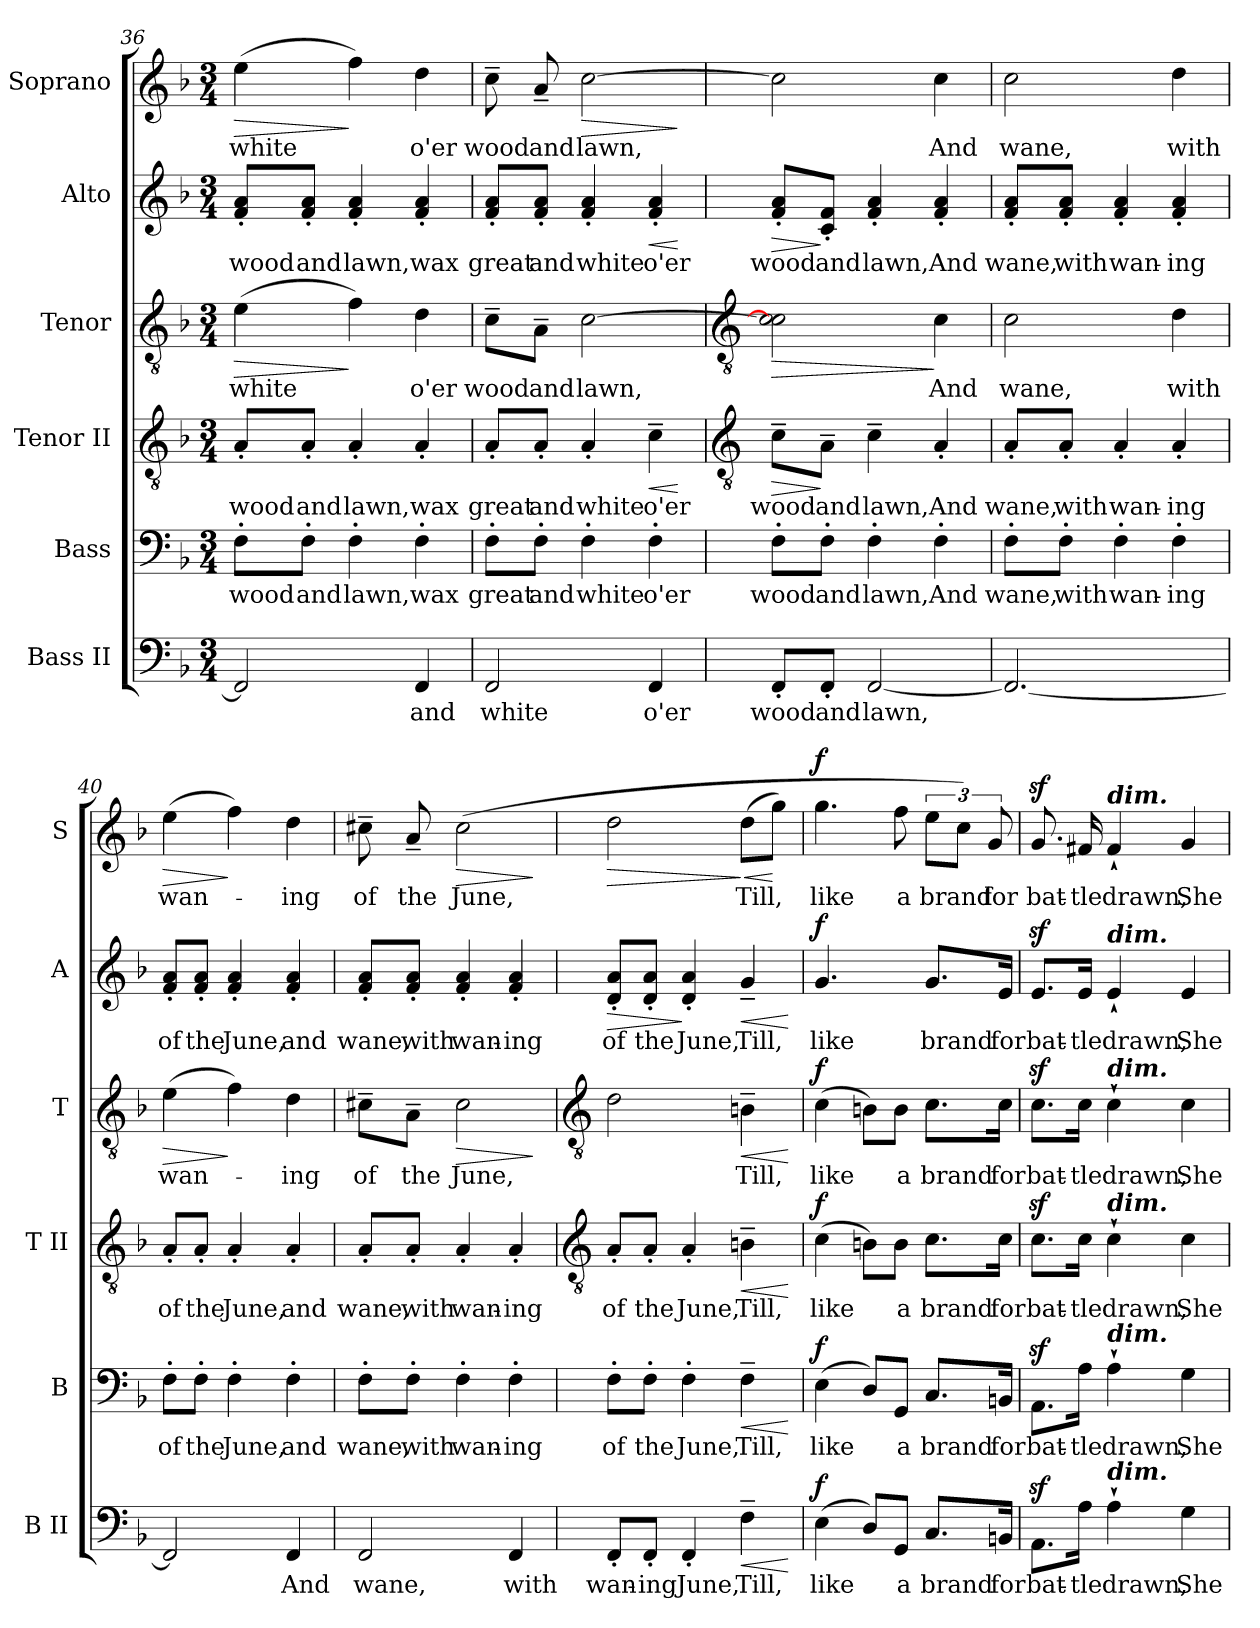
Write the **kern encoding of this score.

**kern	**text	**dynam	**kern	**text	**dynam	**kern	**text	**dynam	**kern	**text	**dynam	**kern	**text	**dynam	**kern	**text	**dynam
*part6	*part6	*part6	*part5	*part5	*part5	*part4	*part4	*part4	*part3	*part3	*part3	*part2	*part2	*part2	*part1	*part1	*part1
*staff6	*staff6	*staff6	*staff5	*staff5	*staff5	*staff4	*staff4	*staff4	*staff3	*staff3	*staff3	*staff2	*staff2	*staff2	*staff1	*staff1	*staff1
*I"Bass II	*	*	*I"Bass	*	*	*I"Tenor II	*	*	*I"Tenor	*	*	*I"Alto	*	*	*I"Soprano	*	*
*I'B II	*	*	*I'B	*	*	*I'T II	*	*	*I'T	*	*	*I'A	*	*	*I'S	*	*
*clefF4	*	*	*clefF4	*	*	*clefGv2	*	*	*clefGv2	*	*	*clefG2	*	*	*clefG2	*	*
*k[b-]	*	*	*k[b-]	*	*	*k[b-]	*	*	*k[b-]	*	*	*k[b-]	*	*	*k[b-]	*	*
*F:	*	*	*F:	*	*	*F:	*	*	*F:	*	*	*F:	*	*	*F:	*	*
*M3/4	*	*	*M3/4	*	*	*M3/4	*	*	*M3/4	*	*	*M3/4	*	*	*M3/4	*	*
=36	=36	=36	=36	=36	=36	=36	=36	=36	=36	=36	=36	=36	=36	=36	=36	=36	=36
!	!	!	!	!LO:LY:b	!	!	!LO:LY:b	!	!	!LO:LY:b	!LO:HP:b	!	!LO:LY:b	!	!	!LO:LY:b	!LO:HP:b
2FF/]	.	.	8F'\L	wood	.	8A'/L	wood	.	(>4e\	white	>	8f'/ 8a'/L	wood	.	(>4ee\	white	>
!	!	!	!	!LO:LY:b	!	!	!LO:LY:b	!	!	!	!	!	!LO:LY:b	!	!	!	!
.	.	.	8F'\J	and	.	8A'/J	and	.	.	.	.	8f'/ 8a'/J	and	.	.	.	.
!	!	!	!	!LO:LY:b	!	!	!LO:LY:b	!	!	!	!	!	!LO:LY:b	!	!	!	!
.	.	.	4F'\	lawn,	.	4A'/	lawn,	.	4f\)	.	]	4f/' 4a/'	lawn,	.	4ff\)	.	]
!	!LO:LY:b	!	!	!LO:LY:b	!	!	!LO:LY:b	!	!	!LO:LY:b	!	!	!LO:LY:b	!	!	!LO:LY:b	!
4FF/	and	.	4F'\	wax	.	4A'/	wax	.	4d\	o'er	.	4f/' 4a/'	wax	.	4dd\	o'er	.
=37	=37	=37	=37	=37	=37	=37	=37	=37	=37	=37	=37	=37	=37	=37	=37	=37	=37
!	!LO:LY:b	!	!	!LO:LY:b	!	!	!LO:LY:b	!	!	!LO:LY:b	!	!	!LO:LY:b	!	!	!LO:LY:b	!
2FF/	white	.	8F'\L	great	.	8A'/L	great	.	8c~\L	wood	.	8f'/ 8a'/L	great	.	8cc~\	wood	.
!	!	!	!	!LO:LY:b	!	!	!LO:LY:b	!	!	!LO:LY:b	!	!	!LO:LY:b	!	!	!LO:LY:b	!
.	.	.	8F'\J	and	.	8A'/J	and	.	8A~\J	and	.	8f'/ 8a'/J	and	.	8a~/	and	.
!	!	!	!	!LO:LY:b	!	!	!LO:LY:b	!	!	!LO:LY:b	!	!	!LO:LY:b	!	!	!LO:LY:b	!LO:HP:b
.	.	.	4F'\	white	.	4A'/	white	.	[2c\	lawn,	.	4f/' 4a/'	white	.	[2cc\	lawn,	>
!	!LO:LY:b	!	!	!LO:LY:b	!	!	!LO:LY:b	!LO:HP:b	!	!	!	!	!LO:LY:b	!LO:HP:b	!	!	!
4FF/	o'er	.	4F'\	o'er	.	4c~\	o'er	<	.	.	.	4f/' 4a/'	o'er	<	.	.	.
.	.	.	.	.	.	.	.	[	.	.	.	.	.	[	.	.	]
!!LO:LB:g=z
=38	=38	=38	=38	=38	=38	=38	=38	=38	=38	=38	=38	=38	=38	=38	=38	=38	=38
*	*	*	*	*	*	*clefGv2	*	*	*clefGv2	*	*	*	*	*	*	*	*
!	!LO:LY:b	!	!	!LO:LY:b	!	!	!LO:LY:b	!LO:HP:b	!	!	!LO:HP:b	!	!LO:LY:b	!LO:HP:b	!	!	!
8FF'/L	wood	.	8F'\L	wood	.	8c~\L	wood	>	2c\] 2c\]	.	>	8f'/ 8a'/L	wood	>	2cc\]	.	.
!	!LO:LY:b	!	!	!LO:LY:b	!	!	!LO:LY:b	!	!	!	!	!	!LO:LY:b	!	!	!	!
8FF'/J	and	.	8F'\J	and	.	8A~\J	and	]	.	.	.	8c'/ 8f'/J	and	]	.	.	.
!	!LO:LY:b	!	!	!LO:LY:b	!	!	!LO:LY:b	!	!	!	!	!	!LO:LY:b	!	!	!	!
[2FF/	lawn,	.	4F'\	lawn,	.	4c~\	lawn,	.	.	.	.	4f/' 4a/'	lawn,	.	.	.	.
!	!	!	!	!LO:LY:b	!	!	!LO:LY:b	!	!	!LO:LY:b	!	!	!LO:LY:b	!	!	!LO:LY:b	!
.	.	.	4F'\	And	.	4A'/	And	.	4c\	And	]	4f/' 4a/'	And	.	4cc\	And	.
=39	=39	=39	=39	=39	=39	=39	=39	=39	=39	=39	=39	=39	=39	=39	=39	=39	=39
!	!	!	!	!LO:LY:b	!	!	!LO:LY:b	!	!	!LO:LY:b	!	!	!LO:LY:b	!	!	!LO:LY:b	!
2.FF/_	.	.	8F'\L	wane,	.	8A'/L	wane,	.	2c\	wane,	.	8f'/ 8a'/L	wane,	.	2cc\	wane,	.
!	!	!	!	!LO:LY:b	!	!	!LO:LY:b	!	!	!	!	!	!LO:LY:b	!	!	!	!
.	.	.	8F'\J	with	.	8A'/J	with	.	.	.	.	8f'/ 8a'/J	with	.	.	.	.
!	!	!	!	!LO:LY:b	!	!	!LO:LY:b	!	!	!	!	!	!LO:LY:b	!	!	!	!
.	.	.	4F'\	wan-	.	4A'/	wan-	.	.	.	.	4f/' 4a/'	wan-	.	.	.	.
!	!	!	!	!LO:LY:b	!	!	!LO:LY:b	!	!	!LO:LY:b	!	!	!LO:LY:b	!	!	!LO:LY:b	!
.	.	.	4F'\	-ing	.	4A'/	-ing	.	4d\	with	.	4f/' 4a/'	-ing	.	4dd\	with	.
=40	=40	=40	=40	=40	=40	=40	=40	=40	=40	=40	=40	=40	=40	=40	=40	=40	=40
!	!	!	!	!LO:LY:b	!	!	!LO:LY:b	!	!	!LO:LY:b	!LO:HP:b	!	!LO:LY:b	!	!	!LO:LY:b	!LO:HP:b
2FF/]	.	.	8F'\L	of	.	8A'/L	of	.	(>4e\	wan-	>	8f'/ 8a'/L	of	.	(>4ee\	wan-	>
!	!	!	!	!LO:LY:b	!	!	!LO:LY:b	!	!	!	!	!	!LO:LY:b	!	!	!	!
.	.	.	8F'\J	the	.	8A'/J	the	.	.	.	.	8f'/ 8a'/J	the	.	.	.	.
!	!	!	!	!LO:LY:b	!	!	!LO:LY:b	!	!	!	!	!	!LO:LY:b	!	!	!	!
.	.	.	4F'\	June,	.	4A'/	June,	.	4f\)	.	]	4f/' 4a/'	June,	.	4ff\)	.	]
!	!LO:LY:b	!	!	!LO:LY:b	!	!	!LO:LY:b	!	!	!LO:LY:b	!	!	!LO:LY:b	!	!	!LO:LY:b	!
4FF/	And	.	4F'\	and	.	4A'/	and	.	4d\	ing	.	4f/' 4a/'	and	.	4dd\	ing	.
=41	=41	=41	=41	=41	=41	=41	=41	=41	=41	=41	=41	=41	=41	=41	=41	=41	=41
!	!LO:LY:b	!	!	!LO:LY:b	!	!	!LO:LY:b	!	!	!LO:LY:b	!	!	!LO:LY:b	!	!	!LO:LY:b	!
2FF/	wane,	.	8F'\L	wane,	.	8A'/L	wane,	.	8c#X~\L	of	.	8f'/ 8a'/L	wane,	.	8cc#X~\	of	.
!	!	!	!	!LO:LY:b	!	!	!LO:LY:b	!	!	!LO:LY:b	!	!	!LO:LY:b	!	!	!LO:LY:b	!
.	.	.	8F'\J	with	.	8A'/J	with	.	8A~\J	the	.	8f'/ 8a'/J	with	.	8a~/	the	.
!	!	!	!	!LO:LY:b	!	!	!LO:LY:b	!	!	!LO:LY:b	!LO:HP:b	!	!LO:LY:b	!	!	!LO:LY:b	!LO:HP:b
.	.	.	4F'\	wan-	.	4A'/	wan-	.	2c#\	June,	>	4f/' 4a/'	wan-	.	(>2cc#\	June,	>
!	!LO:LY:b	!	!	!LO:LY:b	!	!	!LO:LY:b	!	!	!	!	!	!LO:LY:b	!	!	!	!
4FF/	with	.	4F'\	-ing	.	4A'/	-ing	.	.	.	.	4f/' 4a/'	-ing	.	.	.	.
.	.	.	.	.	.	.	.	.	.	.	]	.	.	.	.	.	]
!!LO:LB:g=z
=42	=42	=42	=42	=42	=42	=42	=42	=42	=42	=42	=42	=42	=42	=42	=42	=42	=42
*	*	*	*	*	*	*clefGv2	*	*	*clefGv2	*	*	*	*	*	*	*	*
!	!LO:LY:b	!	!	!LO:LY:b	!	!	!LO:LY:b	!	!	!	!	!	!LO:LY:b	!LO:HP:b	!	!	!LO:HP:b
8FF'/L	wan-	.	8F'\L	of	.	8A'/L	of	.	2d\	.	.	8d'/ 8a'/L	of	>	2dd\	.	>
!	!LO:LY:b	!	!	!LO:LY:b	!	!	!LO:LY:b	!	!	!	!	!	!LO:LY:b	!	!	!	!
8FF'/J	-ing	.	8F'\J	the	.	8A'/J	the	.	.	.	.	8d'/ 8a'/J	the	.	.	.	.
!	!LO:LY:b	!	!	!LO:LY:b	!	!	!LO:LY:b	!	!	!	!	!	!LO:LY:b	!	!	!	!
4FF'/	June,	.	4F'\	June,	.	4A'/	June,	.	.	.	.	4d/' 4a/'	June,	]	.	.	.
!	!LO:LY:b	!LO:HP:b	!	!LO:LY:b	!LO:HP:b	!	!LO:LY:b	!LO:HP:b	!	!LO:LY:b	!LO:HP:b	!	!LO:LY:b	!LO:HP:b	!	!LO:LY:b	!LO:HP:n=1:b
4F~\	Till,	<	4F~\	Till,	<	4Bn~\	Till,	<	4Bn~\	Till,	<	4g~/	Till,	<	(>8dd\L	Till,	] <
.	.	.	.	.	.	.	.	.	.	.	.	.	.	.	8gg\J)	.	[
.	.	[	.	.	[	.	.	[	.	.	[	.	.	[	.	.	.
=43	=43	=43	=43	=43	=43	=43	=43	=43	=43	=43	=43	=43	=43	=43	=43	=43	=43
!	!LO:LY:b	!LO:DY:b	!	!LO:LY:b	!LO:DY:b	!	!LO:LY:b	!LO:DY:b	!	!LO:LY:b	!LO:DY:b	!	!LO:LY:b	!LO:DY:b	!	!LO:LY:b	!LO:DY:b
(<4E\	like	f	(<4E\	like	f	(>4c\	like	f	(>4c\	like	f	4.g/	like	f	4.gg\	like	f
8D/L)	.	.	8D/L)	.	.	8Bn\L)	.	.	8Bn\L)	.	.	.	.	.	.	.	.
!	!LO:LY:b	!	!	!LO:LY:b	!	!	!LO:LY:b	!	!	!LO:LY:b	!	!	!	!	!	!LO:LY:b	!
8GG/J	a	.	8GG/J	a	.	8B\J	a	.	8B\J	a	.	8ryy	.	.	8ff\	a	.
!	!LO:LY:b	!	!	!LO:LY:b	!	!	!LO:LY:b	!	!	!LO:LY:b	!	!	!LO:LY:b	!	!	!LO:LY:b	!
8.C/L	brand	.	8.C/L	brand	.	8.c\L	brand	.	8.c\L	brand	.	8.g/L	brand	.	12ee\L	brand	.
.	.	.	.	.	.	.	.	.	.	.	.	.	.	.	12cc\J)	.	.
!	!	!	!	!	!	!	!	!	!	!	!	!	!	!	!	!LO:LY:b	!
.	.	.	.	.	.	.	.	.	.	.	.	.	.	.	12g/	for	.
!	!LO:LY:b	!	!	!LO:LY:b	!	!	!LO:LY:b	!	!	!LO:LY:b	!	!	!LO:LY:b	!	!	!	!
16BBn/Jk	for	.	16BBn/Jk	for	.	16c\Jk	for	.	16c\Jk	for	.	16e/Jk	for	.	.	.	.
=44	=44	=44	=44	=44	=44	=44	=44	=44	=44	=44	=44	=44	=44	=44	=44	=44	=44
!	!LO:LY:b	!	!	!LO:LY:b	!	!	!LO:LY:b	!	!	!LO:LY:b	!	!	!LO:LY:b	!	!	!LO:LY:b	!
8.AAz<\L	bat-	.	8.AAz<\L	bat-	.	8.cz<\L	bat-	.	8.cz<\L	bat-	.	8.ez</L	bat-	.	8.gz</	bat-	.
!	!LO:LY:b	!	!	!LO:LY:b	!	!	!LO:LY:b	!	!	!LO:LY:b	!	!	!LO:LY:b	!	!	!LO:LY:b	!
16A\Jk	-tle	.	16A\Jk	-tle	.	16c\Jk	-tle	.	16c\Jk	-tle	.	16e/Jk	-tle	.	16f#X/	-tle	.
!	!	!	!	!	!	!	!	!	!	!	!	!	!	!	!LO:TX:a:Bi:t=dim.	!	!
!	!	!	!	!	!	!	!	!	!	!	!	!LO:TX:a:Bi:t=dim.	!	!	!	!	!
!	!	!	!	!	!	!	!	!	!LO:TX:a:Bi:t=dim.	!	!	!	!	!	!	!	!
!	!	!	!	!	!	!LO:TX:a:Bi:t=dim.	!	!	!	!	!	!	!	!	!	!	!
!	!	!	!LO:TX:a:Bi:t=dim.	!	!	!	!	!	!	!	!	!	!	!	!	!	!
!LO:TX:a:Bi:t=dim.	!	!	!	!	!	!	!	!	!	!	!	!	!	!	!	!	!
!	!LO:LY:b	!	!	!LO:LY:b	!	!	!LO:LY:b	!	!	!LO:LY:b	!	!	!LO:LY:b	!	!	!LO:LY:b	!
4A`\	drawn,	.	4A`\	drawn,	.	4c`\	drawn,	.	4c`\	drawn,	.	4e`/	drawn,	.	4f#`/	drawn,	.
!	!LO:LY:b	!	!	!LO:LY:b	!	!	!LO:LY:b	!	!	!LO:LY:b	!	!	!LO:LY:b	!	!	!LO:LY:b	!
4G\	She	.	4G\	She	.	4c\	She	.	4c\	She	.	4e/	She	.	4g/	She	.
=	=	=	=	=	=	=	=	=	=	=	=	=	=	=	=	=	=
*-	*-	*-	*-	*-	*-	*-	*-	*-	*-	*-	*-	*-	*-	*-	*-	*-	*-
